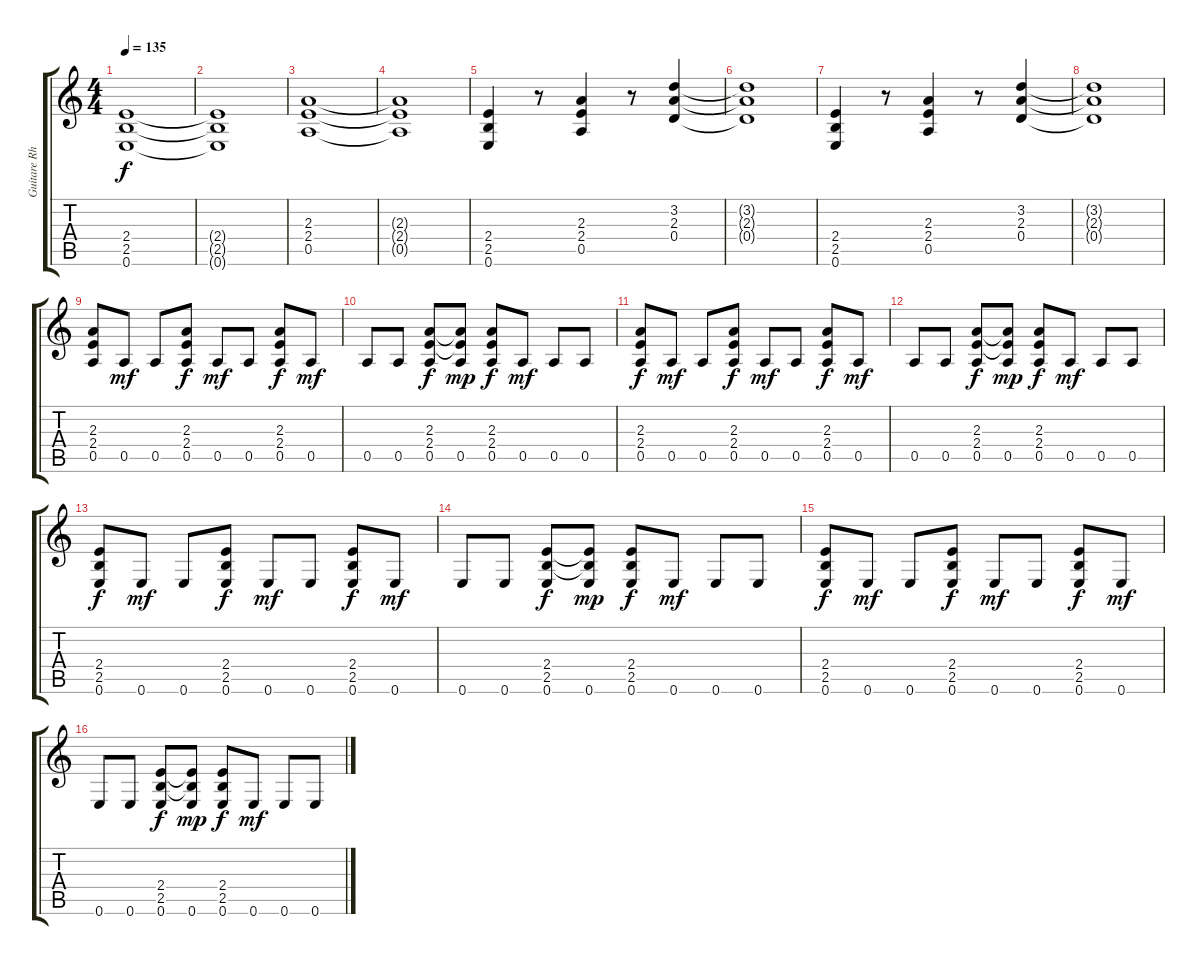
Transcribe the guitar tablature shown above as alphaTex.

\track ("Guitare Rhytmique" "Guitare Rh") {instrument overdrivenguitar}
\staff {score tabs}
\tuning (E4 B3 G3 D3 A2 E2) {hide}
\ts (4 4)
\tempo 135
\clef g2
\ks c
(2.4 2.5 0.6).1{dy f} |
(2.4{t} 2.5{t} 0.6{t}).1 |
(2.3 2.4 0.5).1 |
(2.3{t} 2.4{t} 0.5{t}).1 |
(2.4 2.5 0.6).4 r.8 (2.3 2.4 0.5).4 r.8 (3.2 2.3 0.4).4 |
(3.2{t} 2.3{t} 0.4{t}).1 |
(2.4 2.5 0.6).4 r.8 (2.3 2.4 0.5).4 r.8 (3.2 2.3 0.4).4 |
(3.2{t} 2.3{t} 0.4{t}).1 |
(2.3 2.4 0.5).8 0.5.8{dy mf} 0.5.8 (2.3 2.4 0.5).8{dy f} 0.5.8{dy mf} 0.5.8 (2.3 2.4 0.5).8{dy f} 0.5.8{dy mf} |
0.5.8 0.5.8 (2.3 2.4 0.5).8{dy f} (2.3{t} 2.4{t} 0.5).8{dy mp} (2.3 2.4 0.5).8{dy f} 0.5.8{dy mf} 0.5.8 0.5.8 |
(2.3 2.4 0.5).8{dy f} 0.5.8{dy mf} 0.5.8 (2.3 2.4 0.5).8{dy f} 0.5.8{dy mf} 0.5.8 (2.3 2.4 0.5).8{dy f} 0.5.8{dy mf} |
0.5.8 0.5.8 (2.3 2.4 0.5).8{dy f} (2.3{t} 2.4{t} 0.5).8{dy mp} (2.3 2.4 0.5).8{dy f} 0.5.8{dy mf} 0.5.8 0.5.8 |
(2.4 2.5 0.6).8{dy f} 0.6.8{dy mf} 0.6.8 (2.4 2.5 0.6).8{dy f} 0.6.8{dy mf} 0.6.8 (2.4 2.5 0.6).8{dy f} 0.6.8{dy mf} |
0.6.8 0.6.8 (2.4 2.5 0.6).8{dy f} (2.4{t} 2.5{t} 0.6).8{dy mp} (2.4 2.5 0.6).8{dy f} 0.6.8{dy mf} 0.6.8 0.6.8 |
(2.4 2.5 0.6).8{dy f} 0.6.8{dy mf} 0.6.8 (2.4 2.5 0.6).8{dy f} 0.6.8{dy mf} 0.6.8 (2.4 2.5 0.6).8{dy f} 0.6.8{dy mf} |
0.6.8 0.6.8 (2.4 2.5 0.6).8{dy f} (2.4{t} 2.5{t} 0.6).8{dy mp} (2.4 2.5 0.6).8{dy f} 0.6.8{dy mf} 0.6.8 0.6.8
